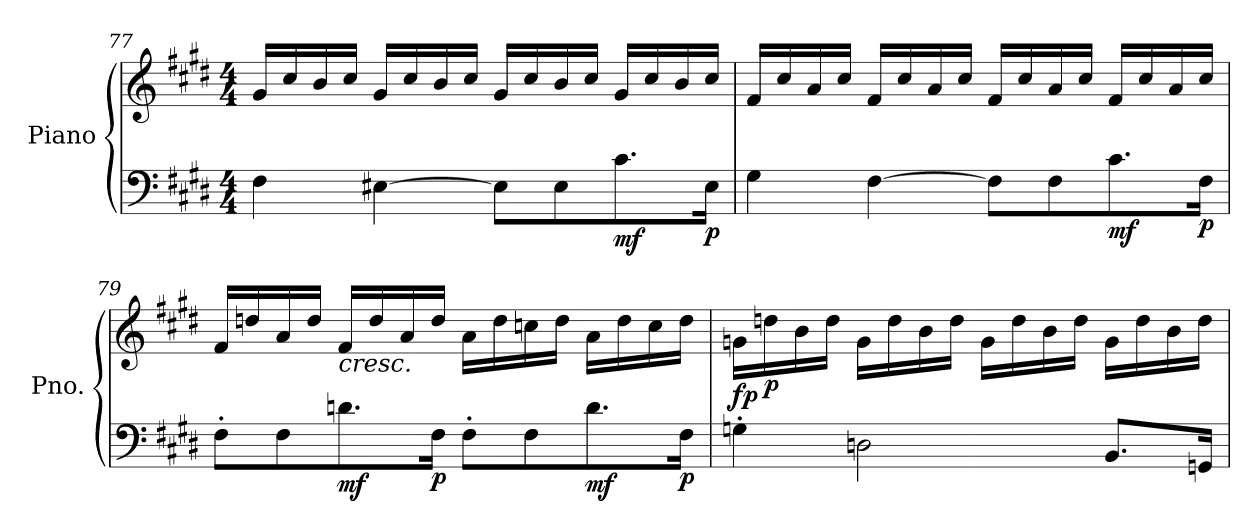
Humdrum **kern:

**kern	**kern	**dynam
*part1	*part1	*part1
*staff2	*staff1	*staff1/2
*I"Piano	*	*
*I'Pno.	*	*
*clefF4	*clefG2	*
*k[f#c#g#d#]	*k[f#c#g#d#]	*
*M4/4	*M4/4	*
=77	=77	=77
4F#\	16g#/LL	.
.	16cc#/	.
.	16b/	.
.	16cc#/JJ	.
[4E#X\	16g#/LL	.
.	16cc#/	.
.	16b/	.
.	16cc#/JJ	.
8E#\L]	16g#/LL	.
.	16cc#/	.
8E#>\	16b/	.
.	16cc#/JJ	.
!	!	!LO:DY:b=2
8.c#\	16g#/LL	mf
.	16cc#/	.
.	16b/	.
!	!	!LO:DY:b=2
16E#\Jk	16cc#/JJ	p
!!LO:PB:g=z
=78	=78	=78
4G#\	16f#/LL	.
.	16cc#/	.
.	16a/	.
.	16cc#/JJ	.
[4F#\	16f#/LL	.
.	16cc#/	.
.	16a/	.
.	16cc#/JJ	.
8F#\L]	16f#/LL	.
.	16cc#/	.
8F#>\	16a/	.
.	16cc#/JJ	.
!	!	!LO:DY:b=2
8.c#\	16f#/LL	mf
.	16cc#/	.
.	16a/	.
!	!	!LO:DY:b=2
16F#\Jk	16cc#/JJ	p
=79	=79	=79
8F#>'\L	16f#/LL	.
.	16ddn/	.
8F#\	16a/	.
.	16dd/JJ	.
!	!LO:TX:b:i:t=cresc.	!
!	!	!LO:DY:b=2
8.dn\	16f#/LL	mf
.	16dd/	.
.	16a/	.
!	!	!LO:DY:b=2
16F#\Jk	16dd/JJ	p
8F#>'\L	16a\LL	.
.	16dd\	.
8F#>\	16ccn\	.
.	16dd\JJ	.
!	!	!LO:DY:b=2
8.d\	16a\LL	mf
.	16dd\	.
.	16cc\	.
!	!	!LO:DY:b=2
16F#>\Jk	16dd\JJ	p
=80	=80	=80
!	!	!LO:DY:b
4Gn'\	16gn\LL	fp
!	!	!LO:DY:b
.	16ddn\	p
.	16b\	.
.	16dd\JJ	.
2Dn\	16g\LL	.
.	16dd\	.
.	16b\	.
.	16dd\JJ	.
.	16g\LL	.
.	16dd\	.
.	16b\	.
.	16dd\JJ	.
8.BB/L	16g\LL	.
.	16dd\	.
.	16b\	.
16GGn/Jk	16dd\JJ	.
=	=	=
*-	*-	*-
